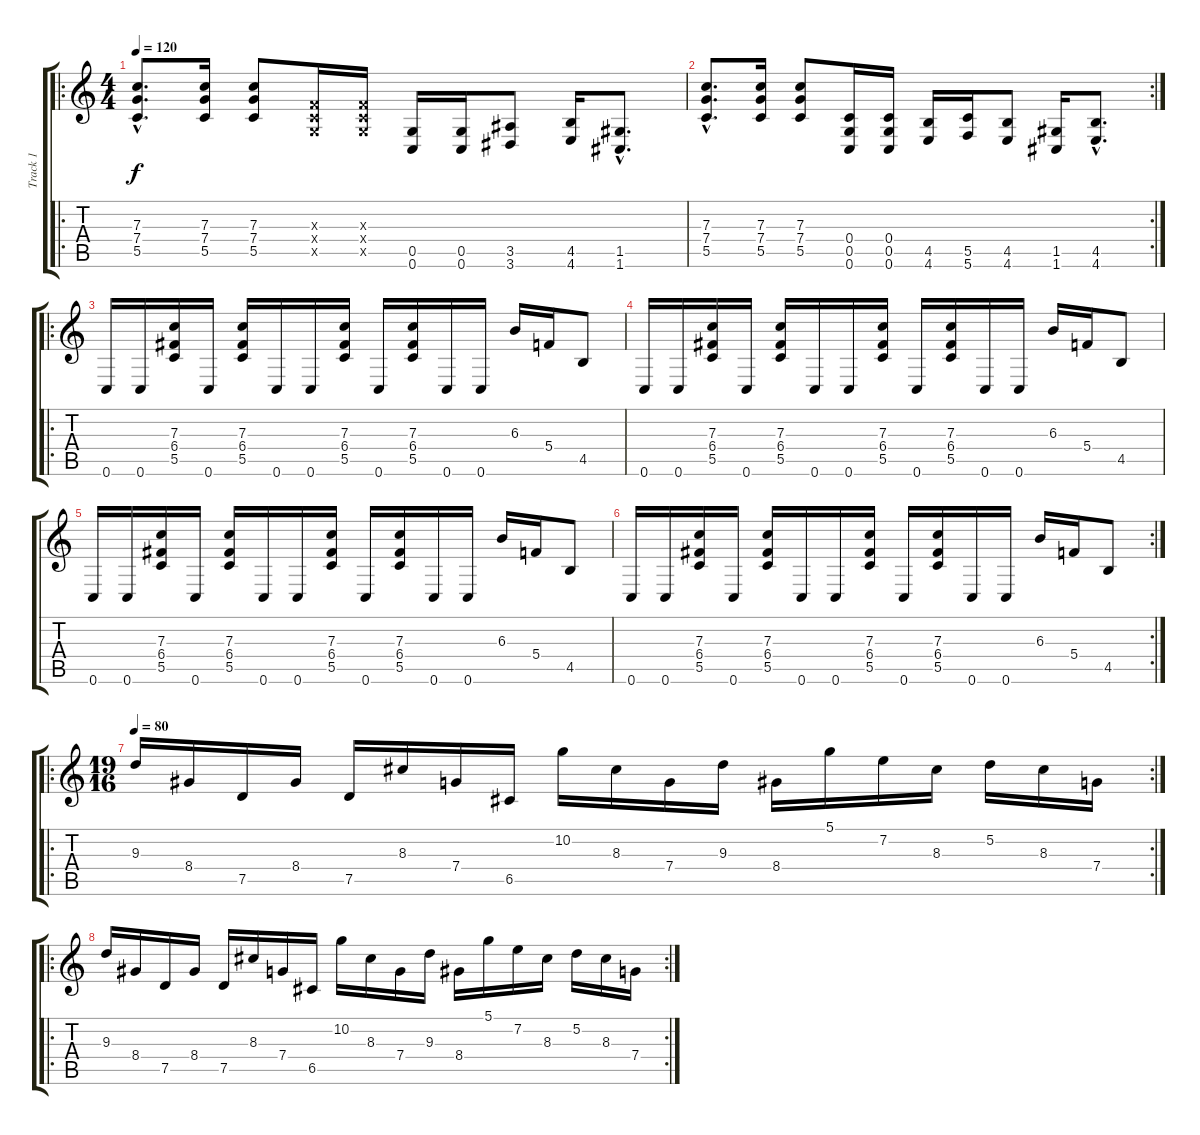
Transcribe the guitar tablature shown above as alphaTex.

\track ("Track 1" "Track 1") {instrument distortionguitar}
\staff {score tabs}
\tuning (D4 A3 F3 C3 G2 C2) {hide}
\ro
\ts (4 4)
\tempo 120
\clef g2
\ks c
(7.3{hac} 7.4{hac} 5.5{hac}).8{d dy f} (7.3 7.4 5.5).16 (7.3 7.4 5.5).8 (0.3{x} 0.4{x} 0.5{x}).16 (0.3{x} 0.4{x} 0.5{x}).16 (0.5 0.6).16 (0.5 0.6).16 (3.5 3.6).8 (4.5 4.6).16 (1.5{hac} 1.6{hac}).8{d} |
\rc 2
(7.3{hac} 7.4{hac} 5.5{hac}).8{d} (7.3 7.4 5.5).16 (7.3 7.4 5.5).8 (0.4 0.5 0.6).16 (0.4 0.5 0.6).16 (4.5 4.6).16 (5.5 5.6).16 (4.5 4.6).8 (1.5 1.6).16 (4.5{hac} 4.6{hac}).8{d} |
\ro
0.6.16 0.6.16 (7.3 6.4 5.5).16 0.6.16 (7.3 6.4 5.5).16 0.6.16 0.6.16 (7.3 6.4 5.5).16 0.6.16 (7.3 6.4 5.5).16 0.6.16 0.6.16 6.3.16 5.4.16 4.5.8 |
0.6.16 0.6.16 (7.3 6.4 5.5).16 0.6.16 (7.3 6.4 5.5).16 0.6.16 0.6.16 (7.3 6.4 5.5).16 0.6.16 (7.3 6.4 5.5).16 0.6.16 0.6.16 6.3.16 5.4.16 4.5.8 |
0.6.16 0.6.16 (7.3 6.4 5.5).16 0.6.16 (7.3 6.4 5.5).16 0.6.16 0.6.16 (7.3 6.4 5.5).16 0.6.16 (7.3 6.4 5.5).16 0.6.16 0.6.16 6.3.16 5.4.16 4.5.8 |
\rc 2
0.6.16 0.6.16 (7.3 6.4 5.5).16 0.6.16 (7.3 6.4 5.5).16 0.6.16 0.6.16 (7.3 6.4 5.5).16 0.6.16 (7.3 6.4 5.5).16 0.6.16 0.6.16 6.3.16 5.4.16 4.5.8 |
\ro
\rc 2
\ts (19 16)
\tempo 80
9.3.16 8.4.16 7.5.16 8.4.16 7.5.16 8.3.16 7.4.16 6.5.16 10.2.16 8.3.16 7.4.16 9.3.16 8.4.16 5.1.16 7.2.16 8.3.16 5.2.16 8.3.16 7.4.16 |
\ro
\rc 2
9.3.16 8.4.16 7.5.16 8.4.16 7.5.16 8.3.16 7.4.16 6.5.16 10.2.16 8.3.16 7.4.16 9.3.16 8.4.16 5.1.16 7.2.16 8.3.16 5.2.16 8.3.16 7.4.16
